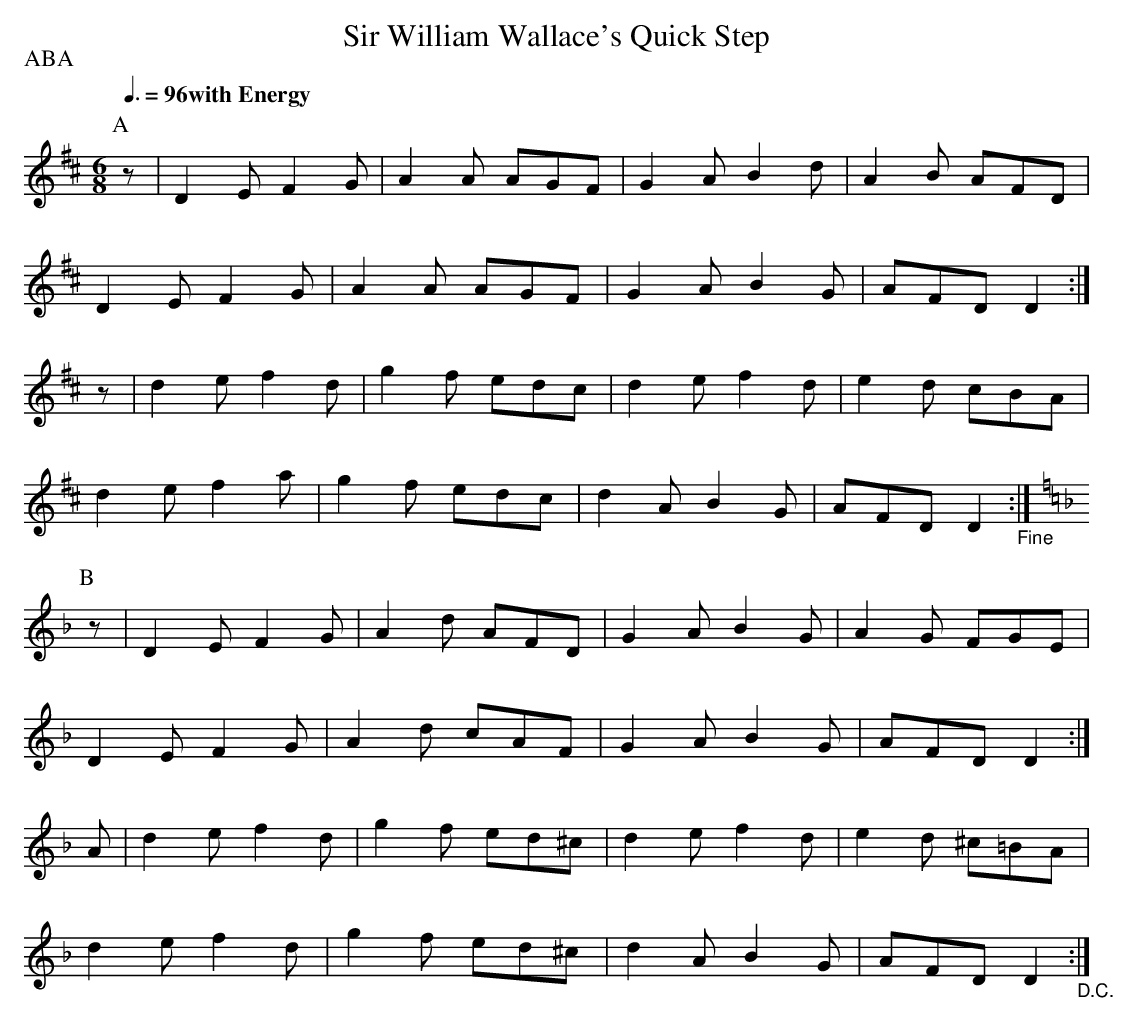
X:1
T:Sir William Wallace's Quick Step
M:6/8
L:1/8
Q:3/8=96 "with Energy"
P:ABA
K:D
P:A
z|D2E F2G|A2A AGF |G2A B2d|A2B  AFD        |
  D2E F2G|A2A AGF |G2A B2G|AFD  D2        :|
z|d2e f2d|g2f edc |d2e f2d|e2d  cBA        |
  d2e f2a|g2f edc |d2A B2G|AFD  D2 "_Fine":|
P:B
K:D Minor
z|D2E F2G|A2d AFD |G2A B2G|A2G  FGE        |
  D2E F2G|A2d cAF |G2A B2G|AFD  D2        :|
A|d2e f2d|g2f ed^c|d2e f2d|e2d ^c=BA       |
  d2e f2d|g2f ed^c|d2A B2G|AFD  D2 "_D.C.":|
